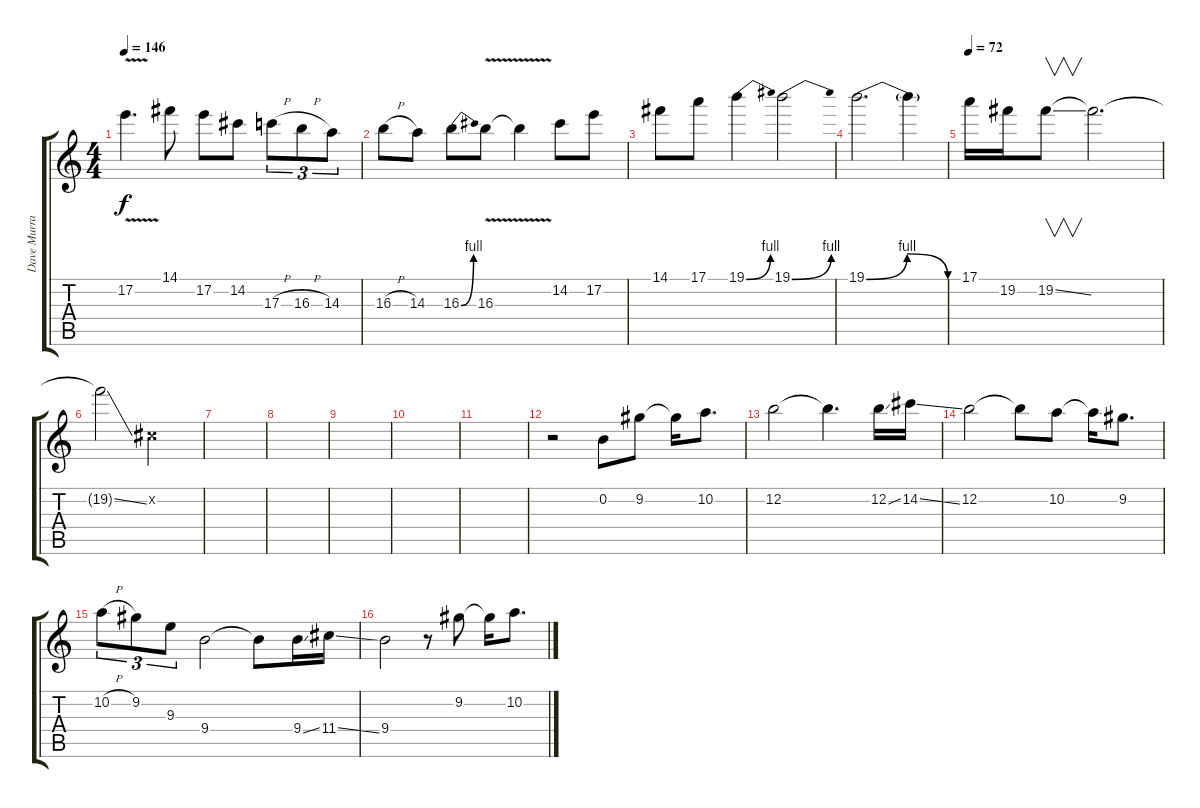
\track ("Dave Murray" "Dave Murra") {instrument distortionguitar}
\staff {score tabs}
\tuning (E4 B3 G3 D3 A2 E2) {hide}
\ts (4 4)
\tempo 146
\clef g2
\ks c
17.2{v t}.4{d dy f} 14.1.8 17.2.8 14.2.8 17.3{h}.8{tu (3 2)} 16.3{h}.8{tu (3 2)} 14.3.8{tu (3 2)} |
16.3{h}.8 14.3.8 16.3{be (bend 0 0 60 4)}.8 16.3{v}.8 16.3{t}.4 14.2.8 17.2.8 |
14.1.8 17.1.8 19.1{be (bend 0 0 60 4)}.4 19.1{be (bend 0 0 60 4)}.2 |
19.1{be (bendrelease 0 0 5 4 55 4 60 0)}.2{d} 19.1{t}.4 |
\tempo 72
17.1.16 19.2.16 19.2{ss}.8{v} 19.2{t}.2{d} |
19.2{ss t}.2 2.2{x}.2 |
|
|
|
|
|
r.2 0.2.8{volume 10 instrument distortionguitar} 9.2.8 9.2{t}.16 10.2.8{d} |
12.2.2 12.2{t}.4{d} 12.2{ss}.16 14.2{ss}.16 |
12.2.2 12.2{t}.8 10.2.8 10.2{t}.16 9.2.8{d} |
10.2{h}.8{tu (3 2)} 9.2.8{tu (3 2)} 9.3.8{tu (3 2)} 9.4.2 9.4{t}.8 9.4{ss}.16 11.4{ss}.16 |
9.4.2 r.8 9.2.8 9.2{t}.16 10.2.8{d}
